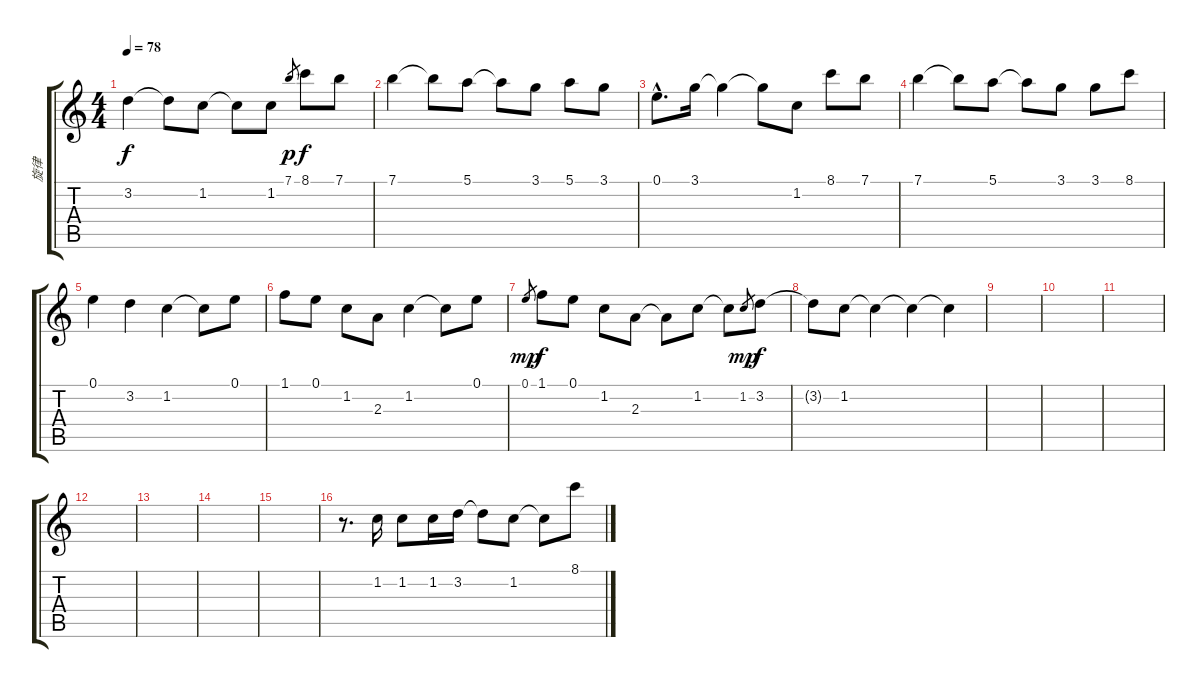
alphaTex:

\track ("旋律" "旋律") {instrument acousticguitarnylon}
\staff {score tabs}
\tuning (E4 B3 G3 D3 A2 E2) {hide}
\ts (4 4)
\tempo 78
\clef g2
\ks c
3.2.4{dy f} 3.2{t}.8 1.2.8 1.2{t}.8 1.2.8 7.1.8{gr dy p} 8.1.8{dy f} 7.1.8 |
7.1.4 7.1{t}.8 5.1.8 5.1{t}.8 3.1.8 5.1.8 3.1.8 |
0.1{hac}.8{d} 3.1.16 3.1{t}.4 3.1{t}.8 1.2.8 8.1.8 7.1.8 |
7.1.4 7.1{t}.8 5.1.8 5.1{t}.8 3.1.8 3.1.8 8.1.8 |
0.1.4 3.2.4 1.2.4 1.2{t}.8 0.1.8 |
1.1.8 0.1.8 1.2.8 2.3.8 1.2.4 1.2{t}.8 0.1.8 |
0.1.8{gr dy mp} 1.1.8{dy f} 0.1.8 1.2.8 2.3.8 2.3{t}.8 1.2.8 1.2{t}.8 1.2.8{gr dy mp} 3.2.8{dy f} |
3.2{t}.8 1.2.8 1.2{t}.4 1.2{t}.4 1.2{t}.4 |
|
|
|
|
|
|
|
r.8{d} 1.2.16 1.2.8 1.2.16 3.2.16 3.2{t}.8 1.2.8 1.2{t}.8 8.1.8
